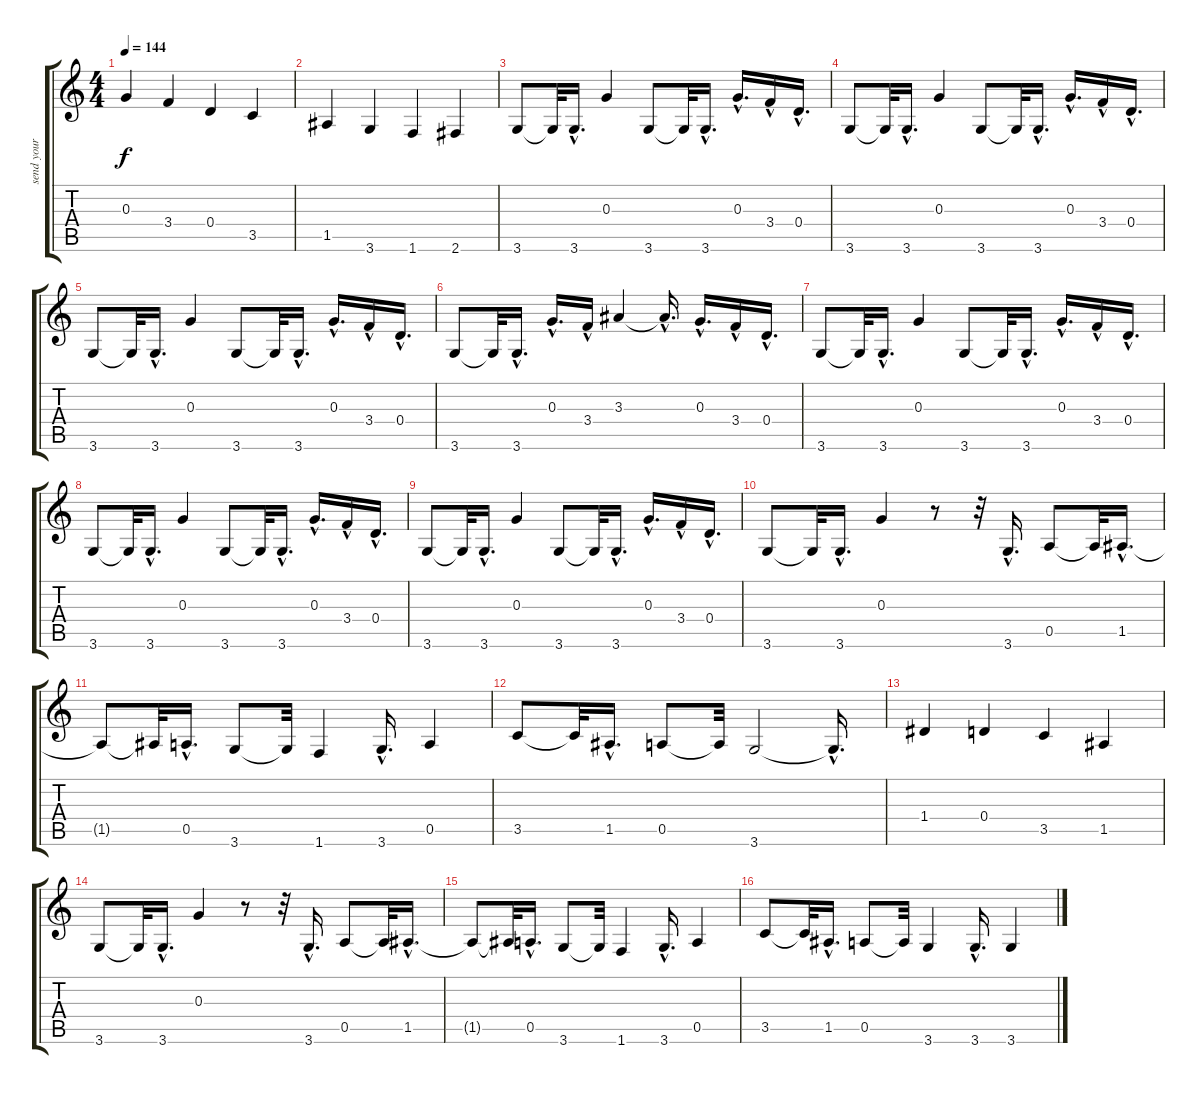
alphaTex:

\track ("send your comments" "send your ") {instrument distortionguitar}
\staff {score tabs}
\tuning (E4 B3 G3 D3 A2 E2) {hide}
\ts (4 4)
\tempo 144
\clef g2
\ks c
0.3.4{dy f} 3.4.4 0.4.4 3.5.4 |
1.5.4 3.6.4 1.6.4 2.6.4 |
3.6.8 3.6{t}.32 3.6{hac}.16{d} 0.3.4 3.6.8 3.6{t}.32 3.6{hac}.16{d} 0.3{hac}.16{d} 3.4{hac}.16 0.4{hac}.16{d} |
3.6.8 3.6{t}.32 3.6{hac}.16{d} 0.3.4 3.6.8 3.6{t}.32 3.6{hac}.16{d} 0.3{hac}.16{d} 3.4{hac}.16 0.4{hac}.16{d} |
3.6.8 3.6{t}.32 3.6{hac}.16{d} 0.3.4 3.6.8 3.6{t}.32 3.6{hac}.16{d} 0.3{hac}.16{d} 3.4{hac}.16 0.4{hac}.16{d} |
3.6.8 3.6{t}.32 3.6{hac}.16{d} 0.3{hac}.16{d} 3.4{hac}.16 3.3.4 3.3{hac t}.16{d} 0.3{hac}.16{d} 3.4{hac}.16 0.4{hac}.16{d} |
3.6.8 3.6{t}.32 3.6{hac}.16{d} 0.3.4 3.6.8 3.6{t}.32 3.6{hac}.16{d} 0.3{hac}.16{d} 3.4{hac}.16 0.4{hac}.16{d} |
3.6.8 3.6{t}.32 3.6{hac}.16{d} 0.3.4 3.6.8 3.6{t}.32 3.6{hac}.16{d} 0.3{hac}.16{d} 3.4{hac}.16 0.4{hac}.16{d} |
3.6.8 3.6{t}.32 3.6{hac}.16{d} 0.3.4 3.6.8 3.6{t}.32 3.6{hac}.16{d} 0.3{hac}.16{d} 3.4{hac}.16 0.4{hac}.16{d} |
3.6.8 3.6{t}.32 3.6{hac}.16{d} 0.3.4 r.8 r.32 3.6{hac}.16{d} 0.5.8 0.5{t}.32 1.5{hac}.16{d} |
1.5{t}.8 1.5{t}.32 0.5{hac}.16{d} 3.6.8 3.6{t}.32 1.6.4 3.6{hac}.16{d} 0.5.4 |
3.5.8 3.5{t}.32 1.5{hac}.16{d} 0.5.8 0.5{t}.32 3.6.2 3.6{hac t}.16{d} |
1.4.4 0.4.4 3.5.4 1.5.4 |
3.6.8 3.6{t}.32 3.6{hac}.16{d} 0.3.4 r.8 r.32 3.6{hac}.16{d} 0.5.8 0.5{t}.32 1.5{hac}.16{d} |
1.5{t}.8 1.5{t}.32 0.5{hac}.16{d} 3.6.8 3.6{t}.32 1.6.4 3.6{hac}.16{d} 0.5.4 |
3.5.8 3.5{t}.32 1.5{hac}.16{d} 0.5.8 0.5{t}.32 3.6.4 3.6{hac}.16{d} 3.6.4
